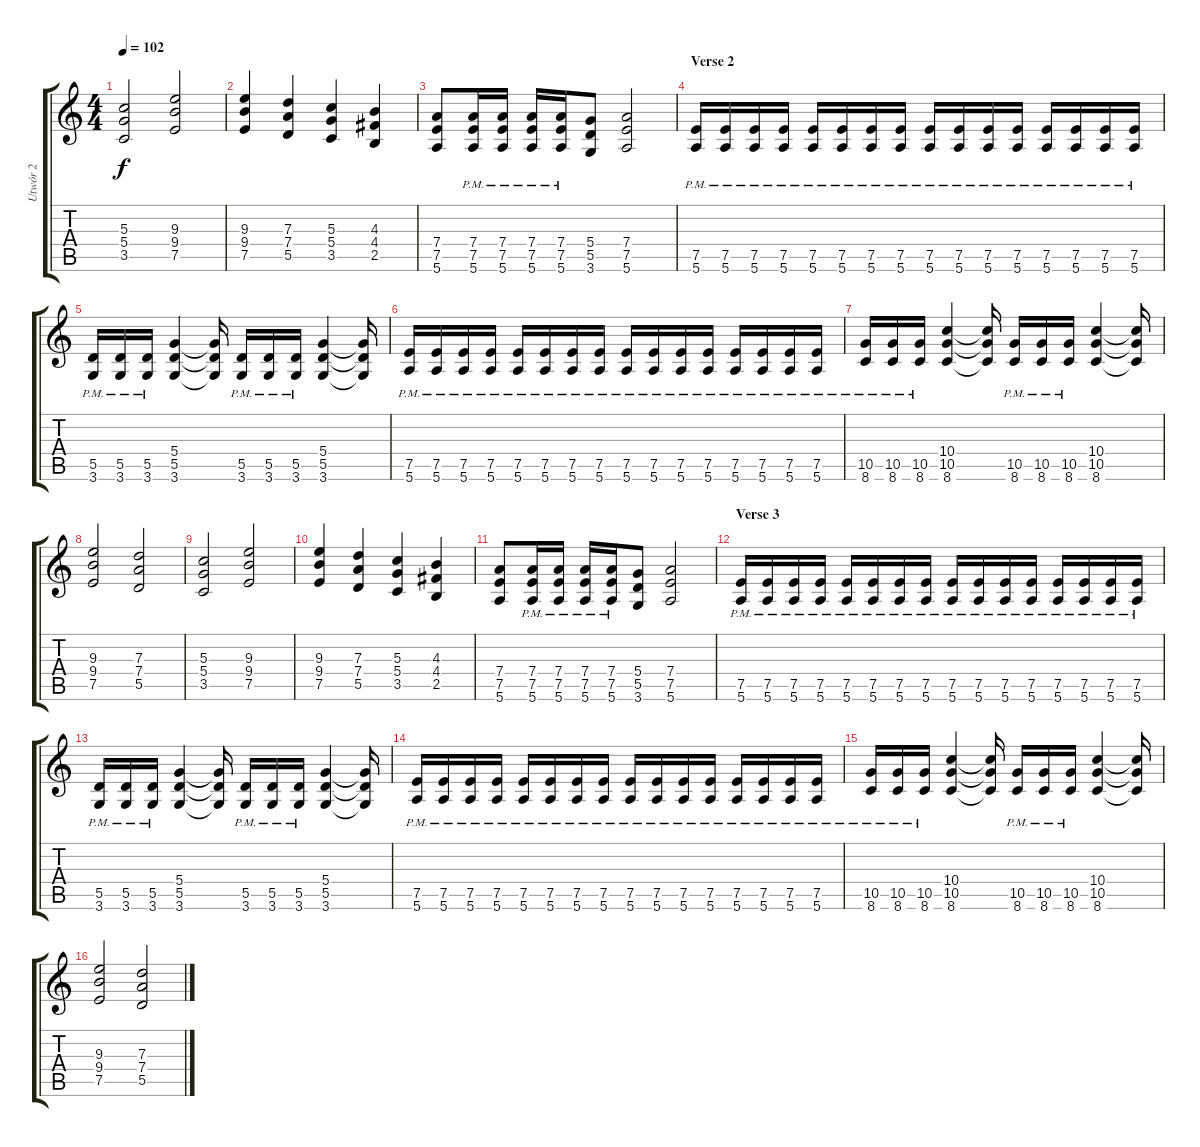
\track ("Utwór 2" "Utwór 2") {instrument distortionguitar}
\staff {score tabs}
\tuning (E4 B3 G3 D3 A2 E2) {hide}
\ts (4 4)
\tempo 102
\clef g2
\ks c
(5.3 5.4 3.5).2{dy f} (9.3 9.4 7.5).2 |
(9.3 9.4 7.5).4 (7.3 7.4 5.5).4 (5.3 5.4 3.5).4 (4.3 4.4 2.5).4 |
(7.4 7.5 5.6).8 (7.4{pm} 7.5{pm} 5.6{pm}).16 (7.4{pm} 7.5{pm} 5.6{pm}).16 (7.4{pm} 7.5{pm} 5.6{pm}).16 (7.4{pm} 7.5{pm} 5.6{pm}).16 (5.4 5.5 3.6).8 (7.4 7.5 5.6).2 |
\section ("" "Verse 2")
(7.5{pm} 5.6{pm}).16 (7.5{pm} 5.6{pm}).16 (7.5{pm} 5.6{pm}).16 (7.5{pm} 5.6{pm}).16 (7.5{pm} 5.6{pm}).16 (7.5{pm} 5.6{pm}).16 (7.5{pm} 5.6{pm}).16 (7.5{pm} 5.6{pm}).16 (7.5{pm} 5.6{pm}).16 (7.5{pm} 5.6{pm}).16 (7.5{pm} 5.6{pm}).16 (7.5{pm} 5.6{pm}).16 (7.5{pm} 5.6{pm}).16 (7.5{pm} 5.6{pm}).16 (7.5{pm} 5.6{pm}).16 (7.5{pm} 5.6{pm}).16 |
(5.5{pm} 3.6).16 (5.5{pm} 3.6).16 (5.5{pm} 3.6).16 (5.4 5.5 3.6).4 (5.4{t} 5.5{t} 3.6{t}).16 (5.5{pm} 3.6).16 (5.5{pm} 3.6).16 (5.5{pm} 3.6).16 (5.4 5.5 3.6).4 (5.4{t} 5.5{t} 3.6{t}).16 |
(7.5{pm} 5.6{pm}).16 (7.5{pm} 5.6{pm}).16 (7.5{pm} 5.6{pm}).16 (7.5{pm} 5.6{pm}).16 (7.5{pm} 5.6{pm}).16 (7.5{pm} 5.6{pm}).16 (7.5{pm} 5.6{pm}).16 (7.5{pm} 5.6{pm}).16 (7.5{pm} 5.6{pm}).16 (7.5{pm} 5.6{pm}).16 (7.5{pm} 5.6{pm}).16 (7.5{pm} 5.6{pm}).16 (7.5{pm} 5.6{pm}).16 (7.5{pm} 5.6{pm}).16 (7.5{pm} 5.6{pm}).16 (7.5{pm} 5.6{pm}).16 |
(10.5{pm} 8.6{pm}).16 (10.5{pm} 8.6{pm}).16 (10.5{pm} 8.6{pm}).16 (10.4 10.5 8.6).4 (10.4{t} 10.5{t} 8.6{t}).16 (10.5{pm} 8.6{pm}).16 (10.5{pm} 8.6{pm}).16 (10.5{pm} 8.6{pm}).16 (10.4 10.5 8.6).4 (10.4{t} 10.5{t} 8.6{t}).16 |
(9.3 9.4 7.5).2 (7.3 7.4 5.5).2 |
(5.3 5.4 3.5).2 (9.3 9.4 7.5).2 |
(9.3 9.4 7.5).4 (7.3 7.4 5.5).4 (5.3 5.4 3.5).4 (4.3 4.4 2.5).4 |
(7.4 7.5 5.6).8 (7.4{pm} 7.5{pm} 5.6{pm}).16 (7.4{pm} 7.5{pm} 5.6{pm}).16 (7.4{pm} 7.5{pm} 5.6{pm}).16 (7.4{pm} 7.5{pm} 5.6{pm}).16 (5.4 5.5 3.6).8 (7.4 7.5 5.6).2 |
\section ("" "Verse 3")
(7.5{pm} 5.6{pm}).16 (7.5{pm} 5.6{pm}).16 (7.5{pm} 5.6{pm}).16 (7.5{pm} 5.6{pm}).16 (7.5{pm} 5.6{pm}).16 (7.5{pm} 5.6{pm}).16 (7.5{pm} 5.6{pm}).16 (7.5{pm} 5.6{pm}).16 (7.5{pm} 5.6{pm}).16 (7.5{pm} 5.6{pm}).16 (7.5{pm} 5.6{pm}).16 (7.5{pm} 5.6{pm}).16 (7.5{pm} 5.6{pm}).16 (7.5{pm} 5.6{pm}).16 (7.5{pm} 5.6{pm}).16 (7.5{pm} 5.6{pm}).16 |
(5.5{pm} 3.6).16 (5.5{pm} 3.6).16 (5.5{pm} 3.6).16 (5.4 5.5 3.6).4 (5.4{t} 5.5{t} 3.6{t}).16 (5.5{pm} 3.6).16 (5.5{pm} 3.6).16 (5.5{pm} 3.6).16 (5.4 5.5 3.6).4 (5.4{t} 5.5{t} 3.6{t}).16 |
(7.5{pm} 5.6{pm}).16 (7.5{pm} 5.6{pm}).16 (7.5{pm} 5.6{pm}).16 (7.5{pm} 5.6{pm}).16 (7.5{pm} 5.6{pm}).16 (7.5{pm} 5.6{pm}).16 (7.5{pm} 5.6{pm}).16 (7.5{pm} 5.6{pm}).16 (7.5{pm} 5.6{pm}).16 (7.5{pm} 5.6{pm}).16 (7.5{pm} 5.6{pm}).16 (7.5{pm} 5.6{pm}).16 (7.5{pm} 5.6{pm}).16 (7.5{pm} 5.6{pm}).16 (7.5{pm} 5.6{pm}).16 (7.5{pm} 5.6{pm}).16 |
(10.5{pm} 8.6{pm}).16 (10.5{pm} 8.6{pm}).16 (10.5{pm} 8.6{pm}).16 (10.4 10.5 8.6).4 (10.4{t} 10.5{t} 8.6{t}).16 (10.5{pm} 8.6{pm}).16 (10.5{pm} 8.6{pm}).16 (10.5{pm} 8.6{pm}).16 (10.4 10.5 8.6).4 (10.4{t} 10.5{t} 8.6{t}).16 |
(9.3 9.4 7.5).2 (7.3 7.4 5.5).2
